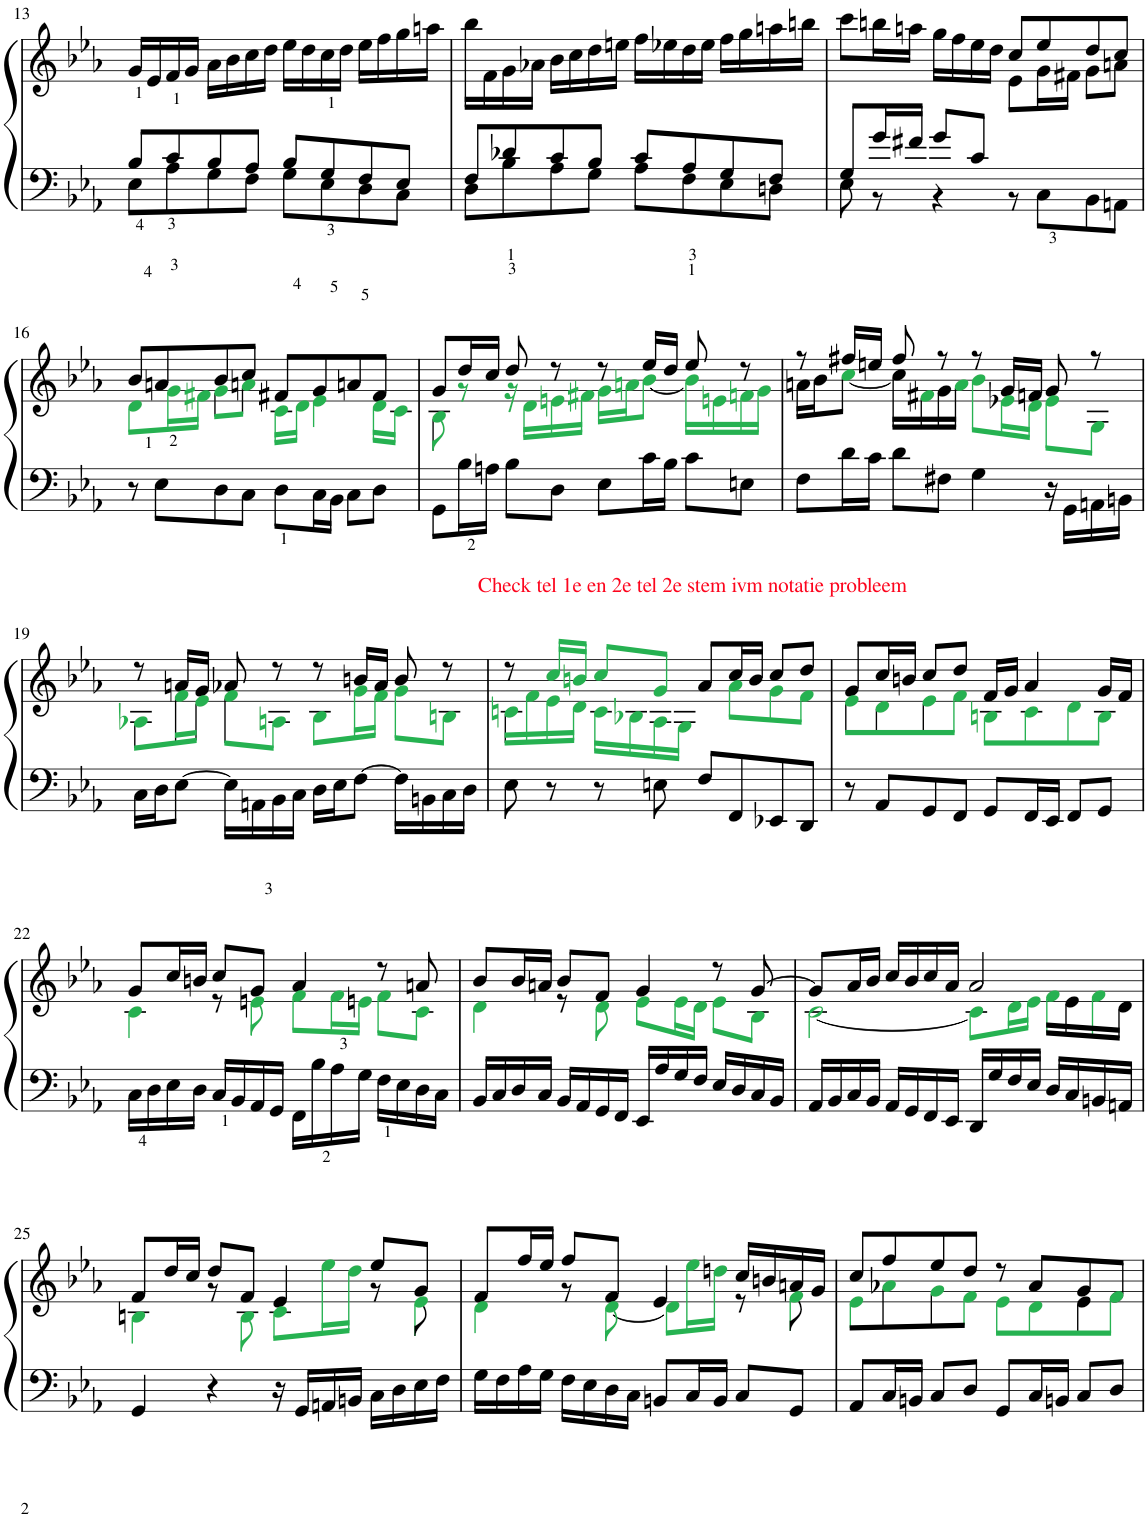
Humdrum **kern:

**kern	**kern
*part1	*part1
*staff2	*staff1
*I"Piano	*
*I'Pno.	*
!!LO:PB:g=z
*clefF4	*clefG2
*k[b-e-a-]	*k[b-e-a-]
*M4/4	*M4/4
*met(c)	*met(c)
=13	=13
*^	*
8B-/L	8E-\L	16g/LL
.	.	16e-/
8c/	8A-\	16f/
.	.	16g/JJ
8B-/	8G\	16a-\LL
.	.	16b-\
8A-/J	8F\J	16cc\
.	.	16dd\JJ
8B-/L	8G\L	16ee-\LL
.	.	16dd\
8G/	8E-\	16cc\
.	.	16dd\JJ
8F/	8D\	16ee-\LL
.	.	16ff\
8E-/J	8C\J	16gg\
.	.	16aan\JJ
=14	=14	=14
8F/L	8D\L	16bb-\LL
.	.	16f\
8d-X</	8B-<\	16g\
.	.	16a-X\JJ
8c/	8A-\	16b-\LL
.	.	16cc\
8B-/J	8G\J	16dd\
.	.	16een\JJ
8c/L	8A-\L	16ff\LL
.	.	16ee-X\
8A-<</	8F\	16dd\
.	.	16ee-\JJ
8G/	8E-\	16ff\LL
.	.	16gg\
8F/J	8Dn\J	16aan\
.	.	16bbn\JJ
=15	=15	=15
*	*	*^
8G/L	8E-\	8ccc\L	4ryy
16g/L	8r	16bbn\L	.
16f#X/JJ	.	16aan\JJ	.
8g/L	4r	16gg\LL	4ryy
.	.	16ff\	.
8c/J	.	16ee-\	.
.	.	16dd\JJ	.
8ryy	8r	8cc/L	8e-\L
16ryy	8C\L	8ee-/	16g\L
16ryy	.	.	16f#X\JJ
8ryy	8BB-\	8dd/	8g\L
8ryy	8AAn\J	8cc/J	8an\J
*v	*v	*	*
!!LO:LB:g=z	!!
=16	=16	=16
8r	8b-/L	8di\L
8E-\L	8an/	16gj\L
.	.	16f#Xi\JJ
8D\	8b-/	8gj\L
8C\J	8cc/J	8anj\J
8D\L	8f#X/L	16cj\LL
.	.	16di\JJ
16C\L	8g/	4e-j\
16BB-\JJ	.	.
8C\L	8an/	.
8D\J	8f#/J	16dj\LL
.	.	16ci\JJ
=17	=17	=17
8GG\L	8g/L	8B-i\
16B-\L	16dd/L	8r
16An\JJ	16cc/JJ	.
8B-\L	8dd/	16r
.	.	16di\LL
8D\J	8r	16eni\
.	.	16f#Xj\JJ
8E-\L	8r	16gj\LL
.	.	16ani\J
16c\L	16ee-/LL	[8b-j\J
16B-\JJ	16dd/JJ	.
8c\L	8ee-/	16b-j\LL]
.	.	16eni\
8En\J	8r	16fnj\
.	.	16gi\JJ
=18	=18	=18
8F\L	8r	16an\LL
.	.	16b-\J
16d\L	16ff#X/LL	[8ccj\J
16c\JJ	16een/JJ	.
8d\L	8ff#/	16cc\LL]
.	.	16f#Xj\
8F#X\J	8r	16g\
.	.	16aj\JJ
4G\	8r	8b-j\L
.	16g/LL	16e-Xj\L
.	16fn/JJ	16dj\JJ
16r	8g/	8e-j\L
16GG\LL	.	.
16AAn\	8r	8Gj\J
16BBn\JJ	.	.
!!LO:LB:g=z	!!
=19	=19	=19
16C\LL	8r	8A-Xi\L
16D\J	.	.
[8E-\J	16an/LL	16fi\L
.	16g/JJ	16e-i\JJ
16E-\LL]	8a-X/	8fi\L
16AAn\	.	.
16BB-\	8r	8Ani\J
16C\JJ	.	.
16D\LL	8r	8B-j\L
16E-\J	.	.
[8F\J	16bn/LL	16gj\L
.	16a-/JJ	16fj\JJ
16F\LL]	8b/	8gi\L
16BBn\	.	.
16C\	8r	8Bni\J
16D\JJ	.	.
=20	=20	=20
!	!LO:TX:a:color=#FC051D:t=Check tel 1e en 2e tel 2e stem ivm notatie probleem	!
8E-\	8r	16cni\LL
.	.	16fi\
8r	16cci/LL	16e-i\
.	16bni/JJ	16di\JJ
8r	8cci/L	16ci\LL
.	.	16B-Xi\
8En\	8gi/J	16A-i\
.	.	16Gi\JJ
8F/L	8a-/L	8ryy
8FF/	16cc/L	8a-j\L
.	16b/JJ	.
8EE-X/	8cc/L	8gi\
8DD/J	8dd/J	8fj\J
=21	=21	=21
8r	8g/L	8e-i\L
8AA-/L	16cc/L	8di\
.	16bn/JJ	.
8GG/	8cc/L	8e-i\
8FF/J	8dd/J	8fi\J
8GG/L	16f/LL	8Bnj\L
.	16g/JJ	.
16FF/L	4a-/	8cj\
16EE-/JJ	.	.
8FF/L	.	8di\
8GG/J	16g/LL	8Bj\J
.	16f/JJ	.
!!LO:LB:g=z	!!
=22	=22	=22
16C\LL	8g/L	4cZ\
16D\	.	.
16E-\	16cc/L	.
16D\JJ	16bn/JJ	.
16C/LL	8cc/L	8r
16BB-/	.	.
16AA-/	8g/J	8eni\
16GG/JJ	.	.
16FF\LL	4a-/	8fj\L
16B-\	.	.
16A-\	.	16fj\L
16G\JJ	.	16enZ\JJ
16F\LL	8r	8fi\L
16E-\	.	.
16D\	8an/	8cj\J
16C\JJ	.	.
=23	=23	=23
16BB-/LL	8b-/L	4dZ\
16C/	.	.
16D/	16b-/L	.
16C/JJ	16an/JJ	.
16BB-/LL	8b-/L	8r
16AA-/	.	.
16GG/	8f/J	8di\
16FF/JJ	.	.
16EE-/LL	4g/	8e-j\L
16A-/	.	.
16G/	.	16e-j\L
16F/JJ	.	16dZ\JJ
16E-/LL	8r	8e-i\L
16D/	.	.
16C/	[8g/	8B-j\J
16BB-/JJ	.	.
=24	=24	=24
16AA-/LL	8g/L]	[2cZ\
16BB-/	.	.
16C/	16a-/L	.
16BB-/JJ	16b-/JJ	.
16AA-/LL	16cc/LL	.
16GG/	16b-/	.
16FF/	16cc/	.
16EE-/JJ	16a-/JJ	.
16DD/LL	2a-/	8cj\L]
16G/	.	.
16F/	.	16dj\L
16E-/JJ	.	16e-Z\JJ
16D/LL	.	16fi\LL
16C/	.	16e-\
16BBn/	.	16fj\
16AAn/JJ	.	16d\JJ
!!LO:LB:g=z	!!
=25	=25	=25
4GG/	8f/L	4BnZ\
.	16dd/L	.
.	16cc/JJ	.
4r	8dd/L	8r
.	8f/J	8Bi\
16r	4e-/	8cj\L
16GG/LL	.	.
16AAn/	.	16ee-j\L
16BBn/JJ	.	16ddZ\JJ
16C\LL	8ee-/L	8r
16D\	.	.
16E-\	8g/J	8e-j\
16F\JJ	.	.
=26	=26	=26
16G\LL	8f/L	4dZ\
16F\	.	.
16A-\	16ff/L	.
16G\JJ	16ee-/JJ	.
16F\LL	8ff/L	8r
16E-\	.	.
16D\	8f/J	[8di\
16C\JJ	.	.
8BBn/L	4e-/	8dj\L]
16C/L	.	16ee-j\L
16BB/JJ	.	16ddnZ\JJ
8C/L	16cc/LL	8r
.	16bn/	.
8GG/J	16an/	8fj\
.	16g/JJ	.
=27	=27	=27
8AA-/L	8cc/L	8e-V\L
16C/L	8ff/	8a-XV\
16BBn/JJ	.	.
8C/L	8ee-/	8gV\
8D/J	8dd/J	8fi\J
8GG/L	8r	8e-j\L
16C/L	8a-/L	8dj\
16BBn/JJ	.	.
8C/L	8g/	8e-\
8D/J	8f/J	8fj\J
*	*v	*v
=	=
*-	*-
